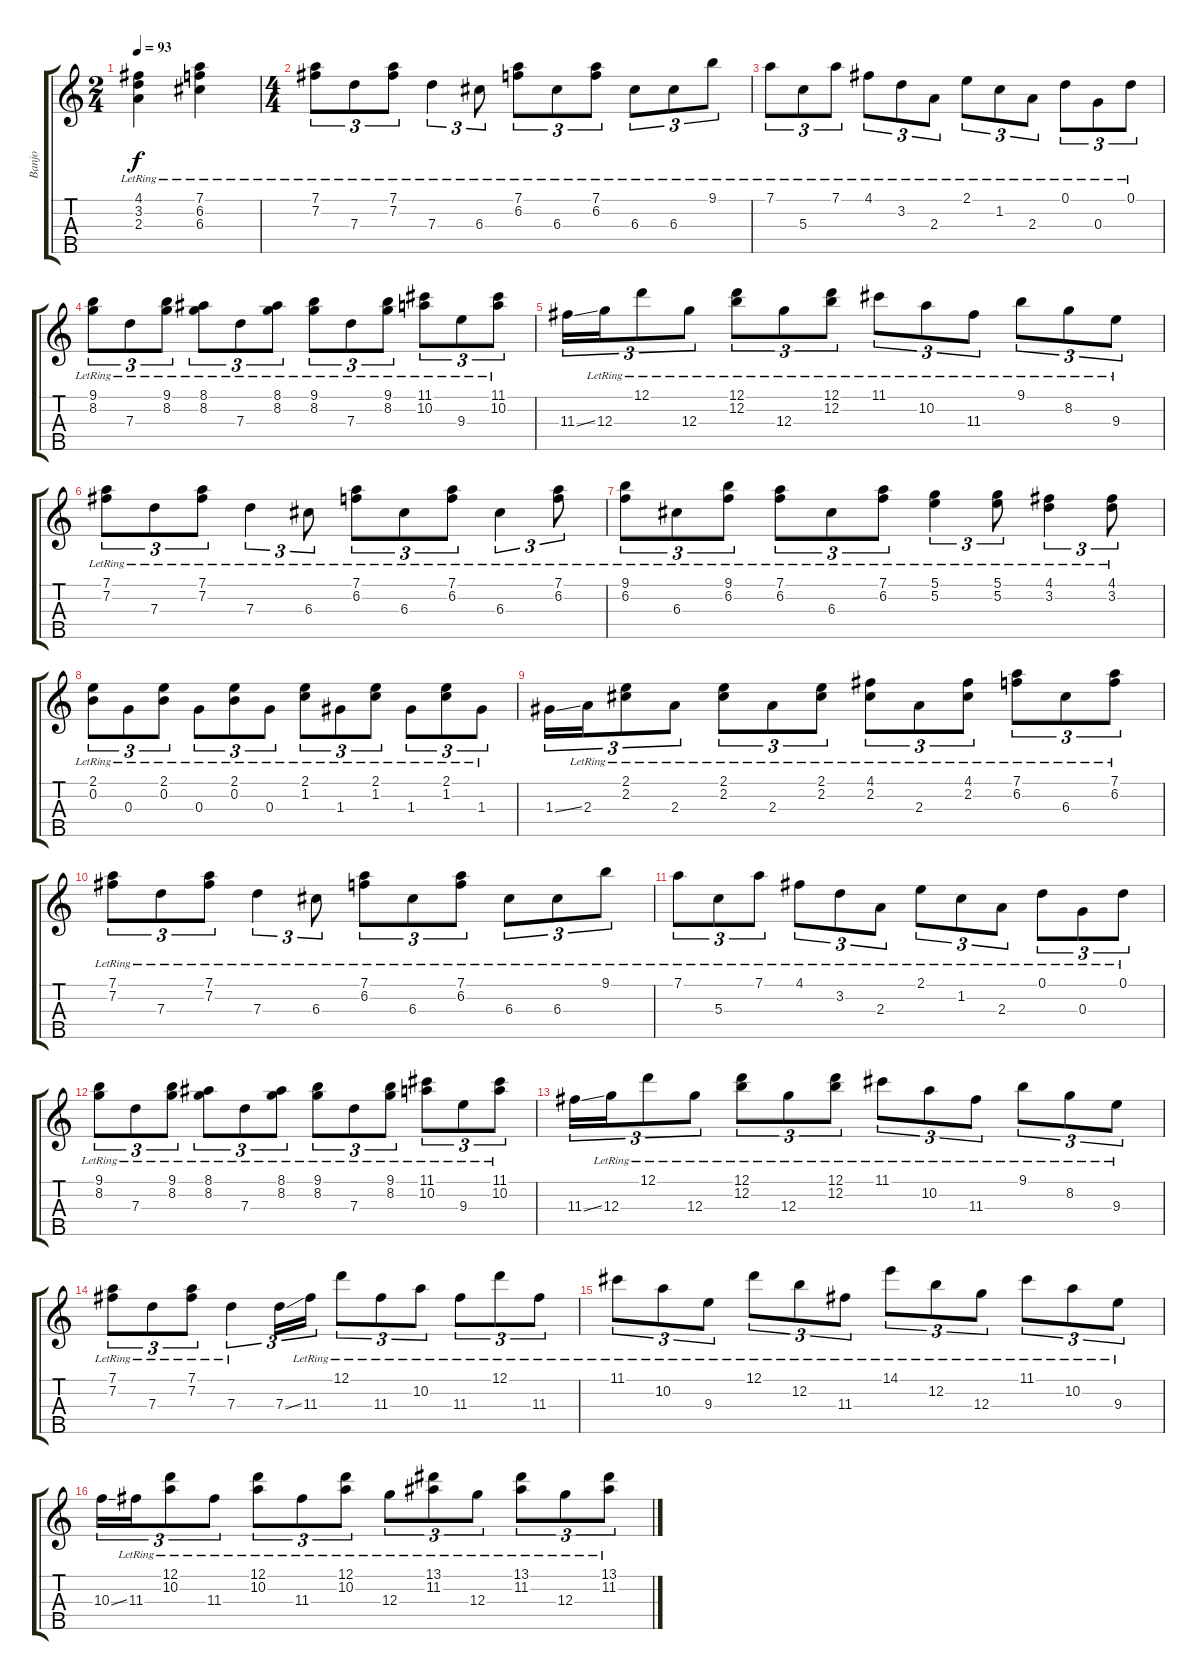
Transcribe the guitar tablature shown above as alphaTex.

\track ("Banjo" "Banjo") {instrument banjo}
\staff {score tabs}
\tuning (D4 B3 G3 D3 A4) {hide}
\displaytranspose 12
\ts (2 4)
\tempo 93
\clef g2
\ks c
(4.1{lr} 3.2{lr} 2.3{lr}).4{dy f instrument banjo} (7.1{lr} 6.2{lr} 6.3{lr}).4 |
\ts (4 4)
(7.1{lr} 7.2{lr}).8{tu (3 2)} 7.3{lr}.8{tu (3 2)} (7.1{lr} 7.2{lr}).8{tu (3 2)} 7.3{lr}.4{tu (3 2)} 6.3{lr}.8{tu (3 2)} (7.1{lr} 6.2{lr}).8{tu (3 2)} 6.3{lr}.8{tu (3 2)} (7.1{lr} 6.2{lr}).8{tu (3 2)} 6.3{lr}.8{tu (3 2)} 6.3{lr}.8{tu (3 2)} 9.1{lr}.8{tu (3 2)} |
7.1{lr}.8{tu (3 2)} 5.3{lr}.8{tu (3 2)} 7.1{lr}.8{tu (3 2)} 4.1{lr}.8{tu (3 2)} 3.2{lr}.8{tu (3 2)} 2.3{lr}.8{tu (3 2)} 2.1{lr}.8{tu (3 2)} 1.2{lr}.8{tu (3 2)} 2.3{lr}.8{tu (3 2)} 0.1{lr}.8{tu (3 2)} 0.3{lr}.8{tu (3 2)} 0.1{lr}.8{tu (3 2)} |
(9.1{lr} 8.2{lr}).8{tu (3 2)} 7.3{lr}.8{tu (3 2)} (9.1{lr} 8.2{lr}).8{tu (3 2)} (8.1{lr} 8.2{lr}).8{tu (3 2)} 7.3{lr}.8{tu (3 2)} (8.1{lr} 8.2{lr}).8{tu (3 2)} (9.1{lr} 8.2{lr}).8{tu (3 2)} 7.3{lr}.8{tu (3 2)} (9.1{lr} 8.2{lr}).8{tu (3 2)} (11.1{lr} 10.2{lr}).8{tu (3 2)} 9.3{lr}.8{tu (3 2)} (11.1{lr} 10.2{lr}).8{tu (3 2)} |
11.3{ss}.16{tu (3 2)} 12.3{lr}.16{tu (3 2)} 12.1{lr}.8{tu (3 2)} 12.3{lr}.8{tu (3 2)} (12.1{lr} 12.2{lr}).8{tu (3 2)} 12.3{lr}.8{tu (3 2)} (12.1{lr} 12.2{lr}).8{tu (3 2)} 11.1{lr}.8{tu (3 2)} 10.2{lr}.8{tu (3 2)} 11.3{lr}.8{tu (3 2)} 9.1{lr}.8{tu (3 2)} 8.2{lr}.8{tu (3 2)} 9.3{lr}.8{tu (3 2)} |
(7.1{lr} 7.2{lr}).8{tu (3 2)} 7.3{lr}.8{tu (3 2)} (7.1{lr} 7.2{lr}).8{tu (3 2)} 7.3{lr}.4{tu (3 2)} 6.3{lr}.8{tu (3 2)} (7.1{lr} 6.2{lr}).8{tu (3 2)} 6.3{lr}.8{tu (3 2)} (7.1{lr} 6.2{lr}).8{tu (3 2)} 6.3{lr}.4{tu (3 2)} (7.1{lr} 6.2{lr}).8{tu (3 2)} |
(9.1{lr} 6.2{lr}).8{tu (3 2)} 6.3{lr}.8{tu (3 2)} (9.1{lr} 6.2{lr}).8{tu (3 2)} (7.1{lr} 6.2{lr}).8{tu (3 2)} 6.3{lr}.8{tu (3 2)} (7.1{lr} 6.2{lr}).8{tu (3 2)} (5.1{lr} 5.2{lr}).4{tu (3 2)} (5.1{lr} 5.2{lr}).8{tu (3 2)} (4.1{lr} 3.2{lr}).4{tu (3 2)} (4.1{lr} 3.2{lr}).8{tu (3 2)} |
(2.1{lr} 0.2{lr}).8{tu (3 2)} 0.3{lr}.8{tu (3 2)} (2.1{lr} 0.2{lr}).8{tu (3 2)} 0.3{lr}.8{tu (3 2)} (2.1{lr} 0.2{lr}).8{tu (3 2)} 0.3{lr}.8{tu (3 2)} (2.1{lr} 1.2{lr}).8{tu (3 2)} 1.3{lr}.8{tu (3 2)} (2.1{lr} 1.2{lr}).8{tu (3 2)} 1.3{lr}.8{tu (3 2)} (2.1{lr} 1.2{lr}).8{tu (3 2)} 1.3{lr}.8{tu (3 2)} |
1.3{ss}.16{tu (3 2)} 2.3{lr}.16{tu (3 2)} (2.1{lr} 2.2{lr}).8{tu (3 2)} 2.3{lr}.8{tu (3 2)} (2.1{lr} 2.2{lr}).8{tu (3 2)} 2.3{lr}.8{tu (3 2)} (2.1{lr} 2.2{lr}).8{tu (3 2)} (4.1{lr} 2.2{lr}).8{tu (3 2)} 2.3{lr}.8{tu (3 2)} (4.1{lr} 2.2{lr}).8{tu (3 2)} (7.1{lr} 6.2{lr}).8{tu (3 2)} 6.3{lr}.8{tu (3 2)} (7.1{lr} 6.2{lr}).8{tu (3 2)} |
(7.1{lr} 7.2{lr}).8{tu (3 2)} 7.3{lr}.8{tu (3 2)} (7.1{lr} 7.2{lr}).8{tu (3 2)} 7.3{lr}.4{tu (3 2)} 6.3{lr}.8{tu (3 2)} (7.1{lr} 6.2{lr}).8{tu (3 2)} 6.3{lr}.8{tu (3 2)} (7.1{lr} 6.2{lr}).8{tu (3 2)} 6.3{lr}.8{tu (3 2)} 6.3{lr}.8{tu (3 2)} 9.1{lr}.8{tu (3 2)} |
7.1{lr}.8{tu (3 2)} 5.3{lr}.8{tu (3 2)} 7.1{lr}.8{tu (3 2)} 4.1{lr}.8{tu (3 2)} 3.2{lr}.8{tu (3 2)} 2.3{lr}.8{tu (3 2)} 2.1{lr}.8{tu (3 2)} 1.2{lr}.8{tu (3 2)} 2.3{lr}.8{tu (3 2)} 0.1{lr}.8{tu (3 2)} 0.3{lr}.8{tu (3 2)} 0.1{lr}.8{tu (3 2)} |
(9.1{lr} 8.2{lr}).8{tu (3 2)} 7.3{lr}.8{tu (3 2)} (9.1{lr} 8.2{lr}).8{tu (3 2)} (8.1{lr} 8.2{lr}).8{tu (3 2)} 7.3{lr}.8{tu (3 2)} (8.1{lr} 8.2{lr}).8{tu (3 2)} (9.1{lr} 8.2{lr}).8{tu (3 2)} 7.3{lr}.8{tu (3 2)} (9.1{lr} 8.2{lr}).8{tu (3 2)} (11.1{lr} 10.2{lr}).8{tu (3 2)} 9.3{lr}.8{tu (3 2)} (11.1{lr} 10.2{lr}).8{tu (3 2)} |
11.3{ss}.16{tu (3 2)} 12.3{lr}.16{tu (3 2)} 12.1{lr}.8{tu (3 2)} 12.3{lr}.8{tu (3 2)} (12.1{lr} 12.2{lr}).8{tu (3 2)} 12.3{lr}.8{tu (3 2)} (12.1{lr} 12.2{lr}).8{tu (3 2)} 11.1{lr}.8{tu (3 2)} 10.2{lr}.8{tu (3 2)} 11.3{lr}.8{tu (3 2)} 9.1{lr}.8{tu (3 2)} 8.2{lr}.8{tu (3 2)} 9.3{lr}.8{tu (3 2)} |
(7.1{lr} 7.2{lr}).8{tu (3 2)} 7.3{lr}.8{tu (3 2)} (7.1{lr} 7.2{lr}).8{tu (3 2)} 7.3{lr}.4{tu (3 2)} 7.3{ss}.16{tu (3 2)} 11.3{lr}.16{tu (3 2)} 12.1{lr}.8{tu (3 2)} 11.3{lr}.8{tu (3 2)} 10.2{lr}.8{tu (3 2)} 11.3{lr}.8{tu (3 2)} 12.1{lr}.8{tu (3 2)} 11.3{lr}.8{tu (3 2)} |
11.1{lr}.8{tu (3 2)} 10.2{lr}.8{tu (3 2)} 9.3{lr}.8{tu (3 2)} 12.1{lr}.8{tu (3 2)} 12.2{lr}.8{tu (3 2)} 11.3{lr}.8{tu (3 2)} 14.1{lr}.8{tu (3 2)} 12.2{lr}.8{tu (3 2)} 12.3{lr}.8{tu (3 2)} 11.1{lr}.8{tu (3 2)} 10.2{lr}.8{tu (3 2)} 9.3{lr}.8{tu (3 2)} |
10.3{ss}.16{tu (3 2)} 11.3{lr}.16{tu (3 2)} (12.1{lr} 10.2{lr}).8{tu (3 2)} 11.3{lr}.8{tu (3 2)} (12.1{lr} 10.2{lr}).8{tu (3 2)} 11.3{lr}.8{tu (3 2)} (12.1{lr} 10.2{lr}).8{tu (3 2)} 12.3{lr}.8{tu (3 2)} (13.1{lr} 11.2{lr}).8{tu (3 2)} 12.3{lr}.8{tu (3 2)} (13.1{lr} 11.2{lr}).8{tu (3 2)} 12.3{lr}.8{tu (3 2)} (13.1{lr} 11.2{lr}).8{tu (3 2)}
